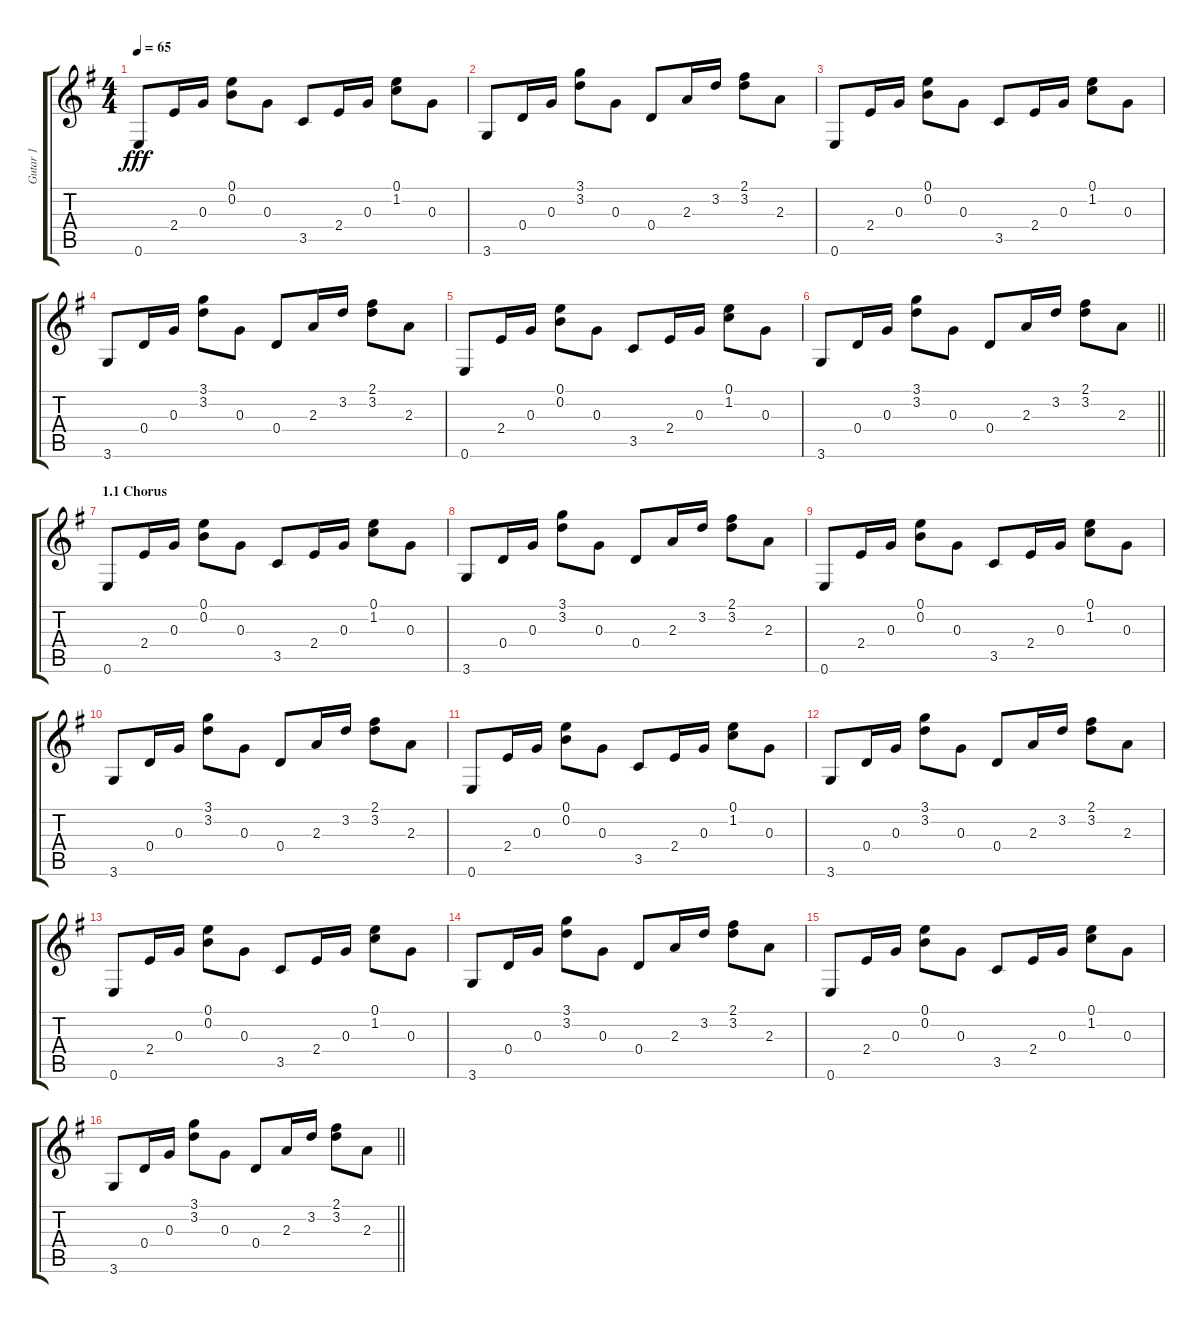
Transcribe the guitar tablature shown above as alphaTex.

\track ("Gutar 1" "Gutar 1") {instrument acousticguitarsteel}
\staff {score tabs}
\tuning (E4 B3 G3 D3 A2 E2) {hide}
\ts (4 4)
\tempo 65
\clef g2
\ks eminor
0.6.8{dy fff} 2.4.16 0.3.16 (0.1 0.2).8 0.3.8 3.5.8 2.4.16 0.3.16 (0.1 1.2).8 0.3.8 |
3.6.8 0.4.16 0.3.16 (3.1 3.2).8 0.3.8 0.4.8 2.3.16 3.2.16 (2.1 3.2).8 2.3.8 |
0.6.8 2.4.16 0.3.16 (0.1 0.2).8 0.3.8 3.5.8 2.4.16 0.3.16 (0.1 1.2).8 0.3.8 |
3.6.8 0.4.16 0.3.16 (3.1 3.2).8 0.3.8 0.4.8 2.3.16 3.2.16 (2.1 3.2).8 2.3.8 |
0.6.8 2.4.16 0.3.16 (0.1 0.2).8 0.3.8 3.5.8 2.4.16 0.3.16 (0.1 1.2).8 0.3.8 |
\barLineRight lightlight
3.6.8 0.4.16 0.3.16 (3.1 3.2).8 0.3.8 0.4.8 2.3.16 3.2.16 (2.1 3.2).8 2.3.8 |
\section ("" "1.1 Chorus ")
0.6.8 2.4.16 0.3.16 (0.1 0.2).8 0.3.8 3.5.8 2.4.16 0.3.16 (0.1 1.2).8 0.3.8 |
3.6.8 0.4.16 0.3.16 (3.1 3.2).8 0.3.8 0.4.8 2.3.16 3.2.16 (2.1 3.2).8 2.3.8 |
0.6.8 2.4.16 0.3.16 (0.1 0.2).8 0.3.8 3.5.8 2.4.16 0.3.16 (0.1 1.2).8 0.3.8 |
3.6.8 0.4.16 0.3.16 (3.1 3.2).8 0.3.8 0.4.8 2.3.16 3.2.16 (2.1 3.2).8 2.3.8 |
0.6.8 2.4.16 0.3.16 (0.1 0.2).8 0.3.8 3.5.8 2.4.16 0.3.16 (0.1 1.2).8 0.3.8 |
3.6.8 0.4.16 0.3.16 (3.1 3.2).8 0.3.8 0.4.8 2.3.16 3.2.16 (2.1 3.2).8 2.3.8 |
0.6.8 2.4.16 0.3.16 (0.1 0.2).8 0.3.8 3.5.8 2.4.16 0.3.16 (0.1 1.2).8 0.3.8 |
3.6.8 0.4.16 0.3.16 (3.1 3.2).8 0.3.8 0.4.8 2.3.16 3.2.16 (2.1 3.2).8 2.3.8 |
0.6.8 2.4.16 0.3.16 (0.1 0.2).8 0.3.8 3.5.8 2.4.16 0.3.16 (0.1 1.2).8 0.3.8 |
\barLineRight lightlight
3.6.8 0.4.16 0.3.16 (3.1 3.2).8 0.3.8 0.4.8 2.3.16 3.2.16 (2.1 3.2).8 2.3.8
